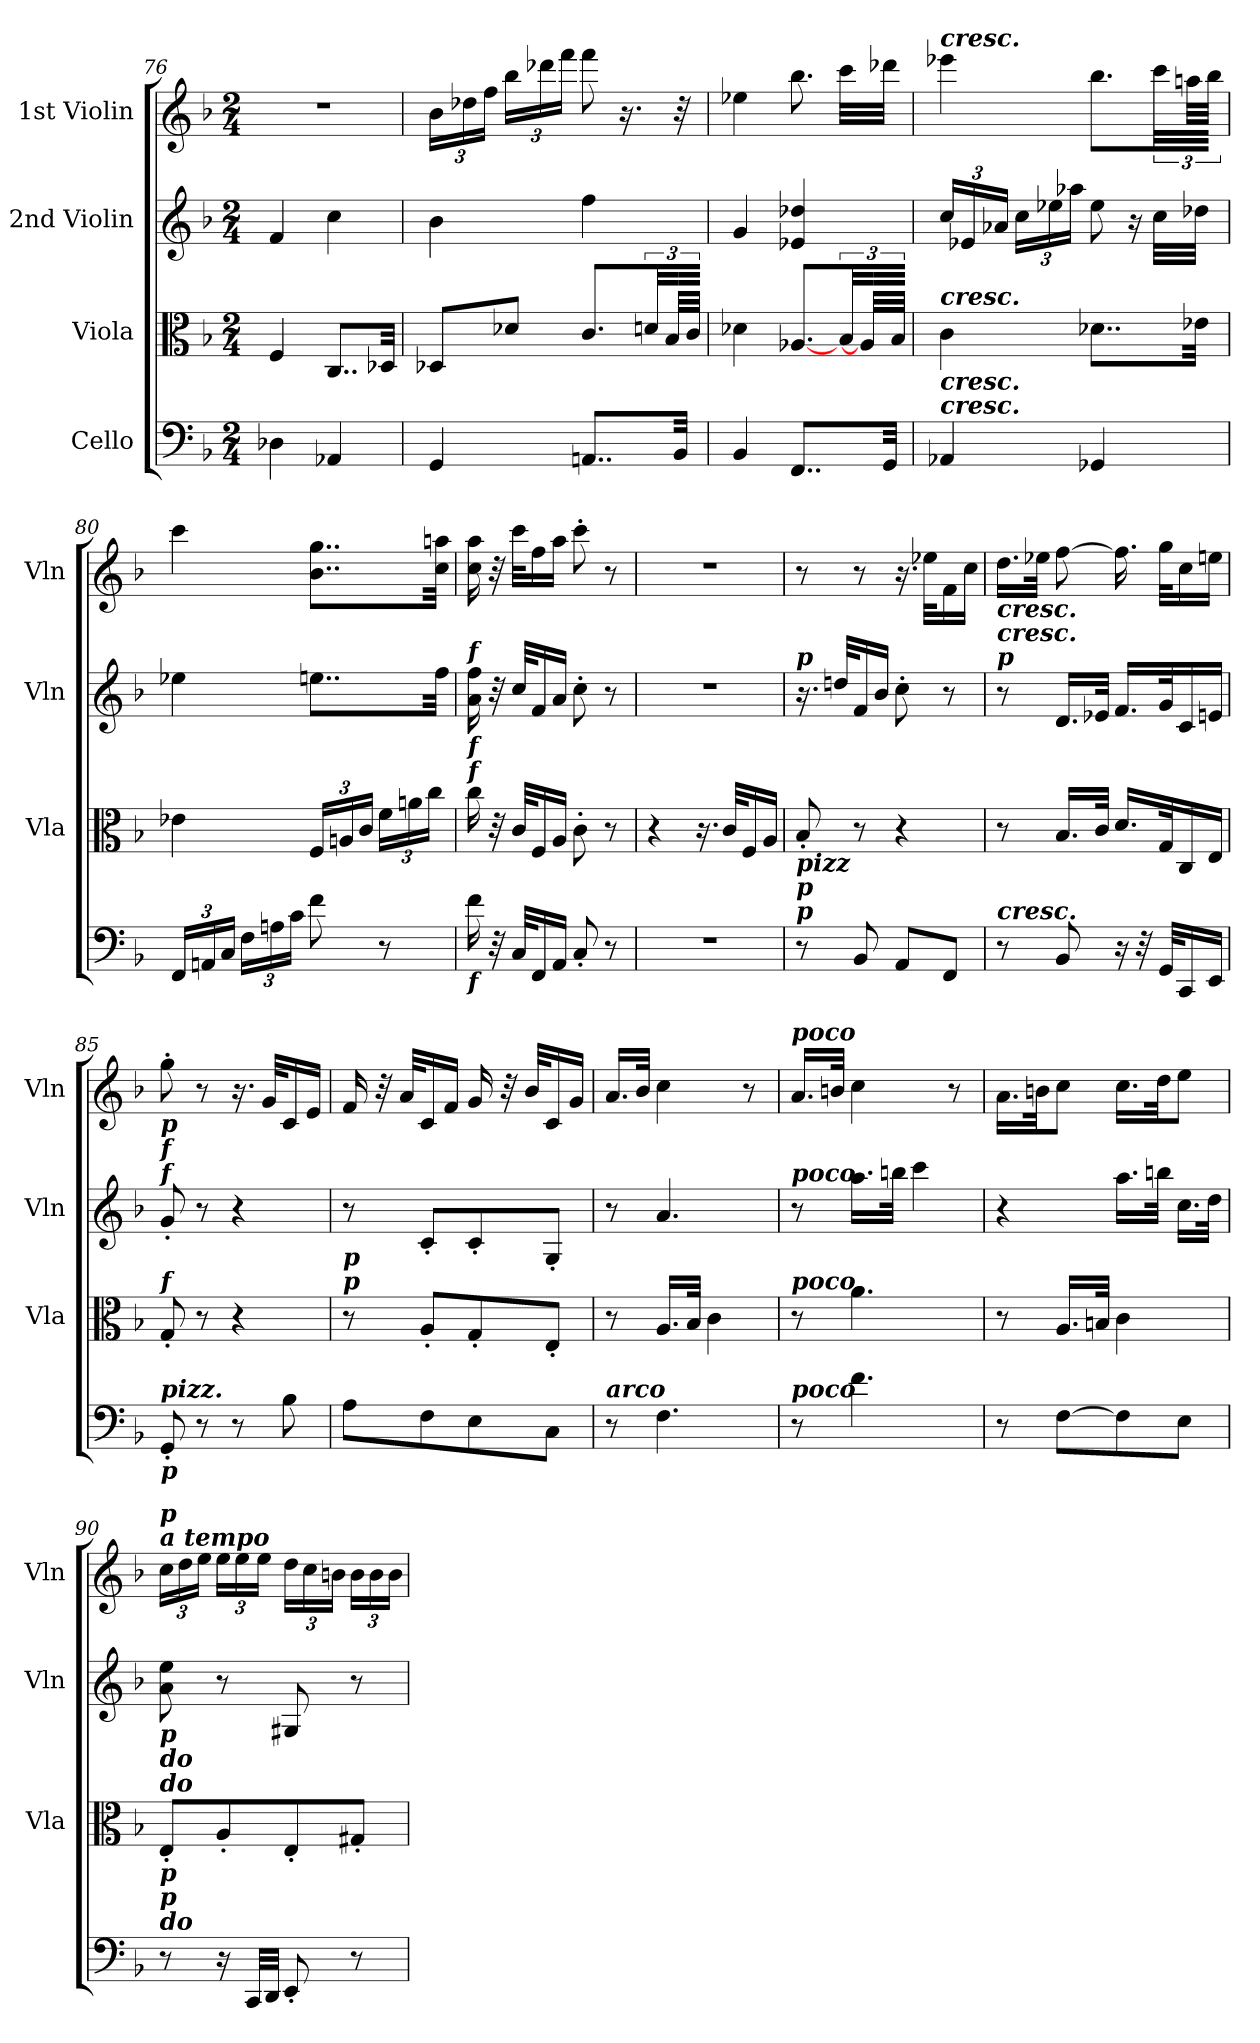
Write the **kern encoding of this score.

**kern	**kern	**kern	**kern
*part4	*part3	*part2	*part1
*staff4	*staff3	*staff2	*staff1
*I"Cello	*I"Viola	*I"2nd Violin	*I"1st Violin
*	*I'Vla	*I'Vln	*I'Vln
*clefF4	*clefC3	*clefG2	*clefG2
*k[b-]	*k[b-]	*k[b-]	*k[b-]
*F:	*F:	*F:	*F:
*M2/4	*M2/4	*M2/4	*M2/4
=76	=76	=76	=76
4D-X\	4F/	4f/	2r
4AA-X/	8..C/L	4cc\	.
.	32D-X/Jkk	.	.
=77	=77	=77	=77
*	*	*	*Xbrackettup
4GG/	8D-X/L	4b-\	24b-\LL
.	.	.	24dd-X\
.	.	.	24ff\JJ
.	8d-X/J	.	24bb-\LL
.	.	.	24ddd-X\
.	.	.	24fff\JJ
8..AAn/L	8.c\L	4ff\	8fff\
.	.	.	16.r
.	48dn\Jkk	.	.
.	48B-/LLL	.	.
32BB-/Jkk	.	.	32r
.	48c/JJJ	.	.
=78	=78	=78	=78
4BB-/	4d-X\	4g/	4ee-X\
8..FF/L	[8.A-X/L	4e-X/ 4dd-X/	8.bb-\
.	48B-/Jkk	.	32ccc\LLL
.	48A-/LLL]	.	.
32GG/Jkk	.	.	32ddd-X\JJJ
.	48B-/JJJ	.	.
=79	=79	=79	=79
*	*	*Xbrackettup	*
!	!	!	!LO:TX:a:Bi:t=cresc.
!	!LO:TX:a:Bi:t=cresc.	!	!
!LO:TX:a:Bi:t=cresc.	!	!	!
!LO:TX:a:Bi:t=cresc.	!	!	!
4AA-X/	4c\	24cc/LL	4eee-X\
.	.	24e-X/	.
.	.	24a-X/JJ	.
.	.	24cc\LL	.
.	.	24ee-X\	.
.	.	24aa-X\JJ	.
4GG-X/	8..d-X\L	8ee-\	8.bb-\L
.	.	16r	.
*	*	*	*brackettup
.	.	32cc\LLL	48ccc\Jkk
.	.	.	48aan\LLL
.	32e-X\Jkk	32dd-X\JJJ	.
.	.	.	48bb-\JJJ
=80	=80	=80	=80
*Xbrackettup	*	*	*
24FF/LL	4e-X\	4ee-X\	4ccc\
24AAn/	.	.	.
24C/JJ	.	.	.
24F\LL	.	.	.
24An\	.	.	.
24c\JJ	.	.	.
*	*Xbrackettup	*	*
8f\	24F/LL	8..een\L	8..b-\ 8..gg\L
.	24An/	.	.
.	24c/JJ	.	.
8r	24f\LL	.	.
.	24an\	.	.
.	24cc\JJ	.	.
.	.	32ff\Jkk	32cc\ 32aan\Jkk
=81	=81	=81	=81
!	!	!LO:TX:a:Bi:t=f	!
!	!LO:TX:a:Bi:t=f	!	!
!	!LO:TX:a:Bi:t=f	!	!
!LO:TX:b:Bi:t=f	!	!	!
16f\	16cc\	16a\ 16ff\	16cc\ 16aa\
32r	32r	32r	32r
32C/KLL	32c/KLL	32cc/KLL	32ccc\KLL
16FF/	16F/	16f/	16ff\
16AA/JJ	16A/JJ	16a/JJ	16aa\JJ
8C'/	8c'\	8cc'\	8ccc'\
8r	8r	8r	8r
=82	=82	=82	=82
2r	4r	2r	2r
.	16.r	.	.
.	32c/KLL	.	.
.	16F/	.	.
.	16A/JJ	.	.
=83	=83	=83	=83
!	!	!LO:TX:a:Bi:t=p	!
!LO:TX:a:Bi:t=p	!	!	!
!LO:TX:a:Bi:t=p	!	!	!
!LO:TX:a:Bi:t=pizz	!	!	!
8r	8B-'/	16.r	8r
.	.	32ddn/KLL	.
8BB-/	8r	16f/	8r
.	.	16b-/JJ	.
8AA/L	4r	8cc'\	16.r
.	.	.	32ee-X\KLL
8FF/J	.	8r	16f\
.	.	.	16cc\JJ
=84	=84	=84	=84
!	!	!LO:TX:a:Bi:t=p	!
!	!	!LO:TX:a:Bi:t=cresc.	!
!	!	!LO:TX:a:Bi:t=cresc.	!
!LO:TX:a:Bi:t=cresc.	!	!	!
8r	8r	8r	16.dd\LL
.	.	.	32ee-X\JJk
8BB-/	16.B-/LL	16.d/LL	[8ff\
.	32c/JJk	32e-X/JJk	.
16r	16.d/LL	16.f/LL	16.ff\]
32r	.	.	.
32GG/KLL	32G/K	32g/K	32gg\KLL
16CC/	16C/	16c/	16cc\
16EE/JJ	16E/JJ	16en/JJ	16een\JJ
=85	=85	=85	=85
!	!	!LO:TX:a:Bi:t=f	!
!	!	!LO:TX:a:Bi:t=f	!
!	!	!LO:TX:a:Bi:t=p	!
!	!LO:TX:a:Bi:t=f	!	!
!LO:TX:b:Bi:t=p	!	!	!
!LO:TX:a:Bi:t=pizz.	!	!	!
8GG'/	8G'/	8g'/	8gg'\
8r	8r	8r	8r
8r	4r	4r	16.r
.	.	.	32g/KLL
8B-\	.	.	16c/
.	.	.	16e/JJ
=86	=86	=86	=86
!	!LO:TX:a:Bi:t=p	!	!
!	!LO:TX:a:Bi:t=p	!	!
8A\L	8r	8r	16f/
.	.	.	32r
.	.	.	32a/KLL
8F\	8A'/L	8c'/L	16c/
.	.	.	16f/JJ
8E\	8G'/	8c'/	16g/
.	.	.	32r
.	.	.	32b-/KLL
8C\J	8E'/J	8G'/J	16c/
.	.	.	16g/JJ
=87	=87	=87	=87
!LO:TX:a:Bi:t=arco	!	!	!
8r	8r	8r	16.a/LL
.	.	.	32b-/JJk
4.F\	16.A/LL	4.a/	4cc\
.	32B-/JJk	.	.
.	4c\	.	.
.	.	.	8r
=88	=88	=88	=88
!	!	!	!LO:TX:a:Bi:t=poco
!	!	!LO:TX:a:Bi:t=poco	!
!	!LO:TX:a:Bi:t=poco	!	!
!LO:TX:a:Bi:t=poco	!	!	!
8r	8r	8r	16.a/LL
.	.	.	32bn/JJk
4.f\	4.a\	16.aa\LL	4cc\
.	.	32bbn\JJk	.
.	.	4ccc\	.
.	.	.	8r
=89	=89	=89	=89
8r	8r	4r	16.a\LL
.	.	.	32bn\JK
[8F\L	16.A/LL	.	8cc\J
.	32Bn/JJk	.	.
8F\]	4c\	16.aa\LL	16.cc\LL
.	.	32bbn\JJk	32dd\JK
8E\J	.	16.cc\LL	8ee\J
.	.	32dd\JJk	.
=90	=90	=90	=90
*	*	*	*Xbrackettup
!	!	!	!LO:TX:a:Bi:t=a tempo
!	!	!	!LO:TX:a:Bi:t=p
!	!LO:TX:a:Bi:t=do	!	!
!	!LO:TX:a:Bi:t=do	!	!
!	!LO:TX:a:Bi:t=p	!	!
!LO:TX:a:Bi:t=do	!	!	!
!LO:TX:a:Bi:t=p	!	!	!
!LO:TX:a:Bi:t=p	!	!	!
8r	8E'/L	8a\ 8ee\	24cc\LL
.	.	.	24dd\
.	.	.	24ee\JJ
16r	8A'/	8r	24ee\LL
.	.	.	24ee\
32CC/LLL	.	.	.
.	.	.	24ee\JJ
32DD/JJJ	.	.	.
8EE'/	8E'/	8G#X/	24dd\LL
.	.	.	24cc\
.	.	.	24bn\JJ
8r	8G#X'/J	8r	24b\LL
.	.	.	24b\
.	.	.	24b\JJ
=	=	=	=
*-	*-	*-	*-
